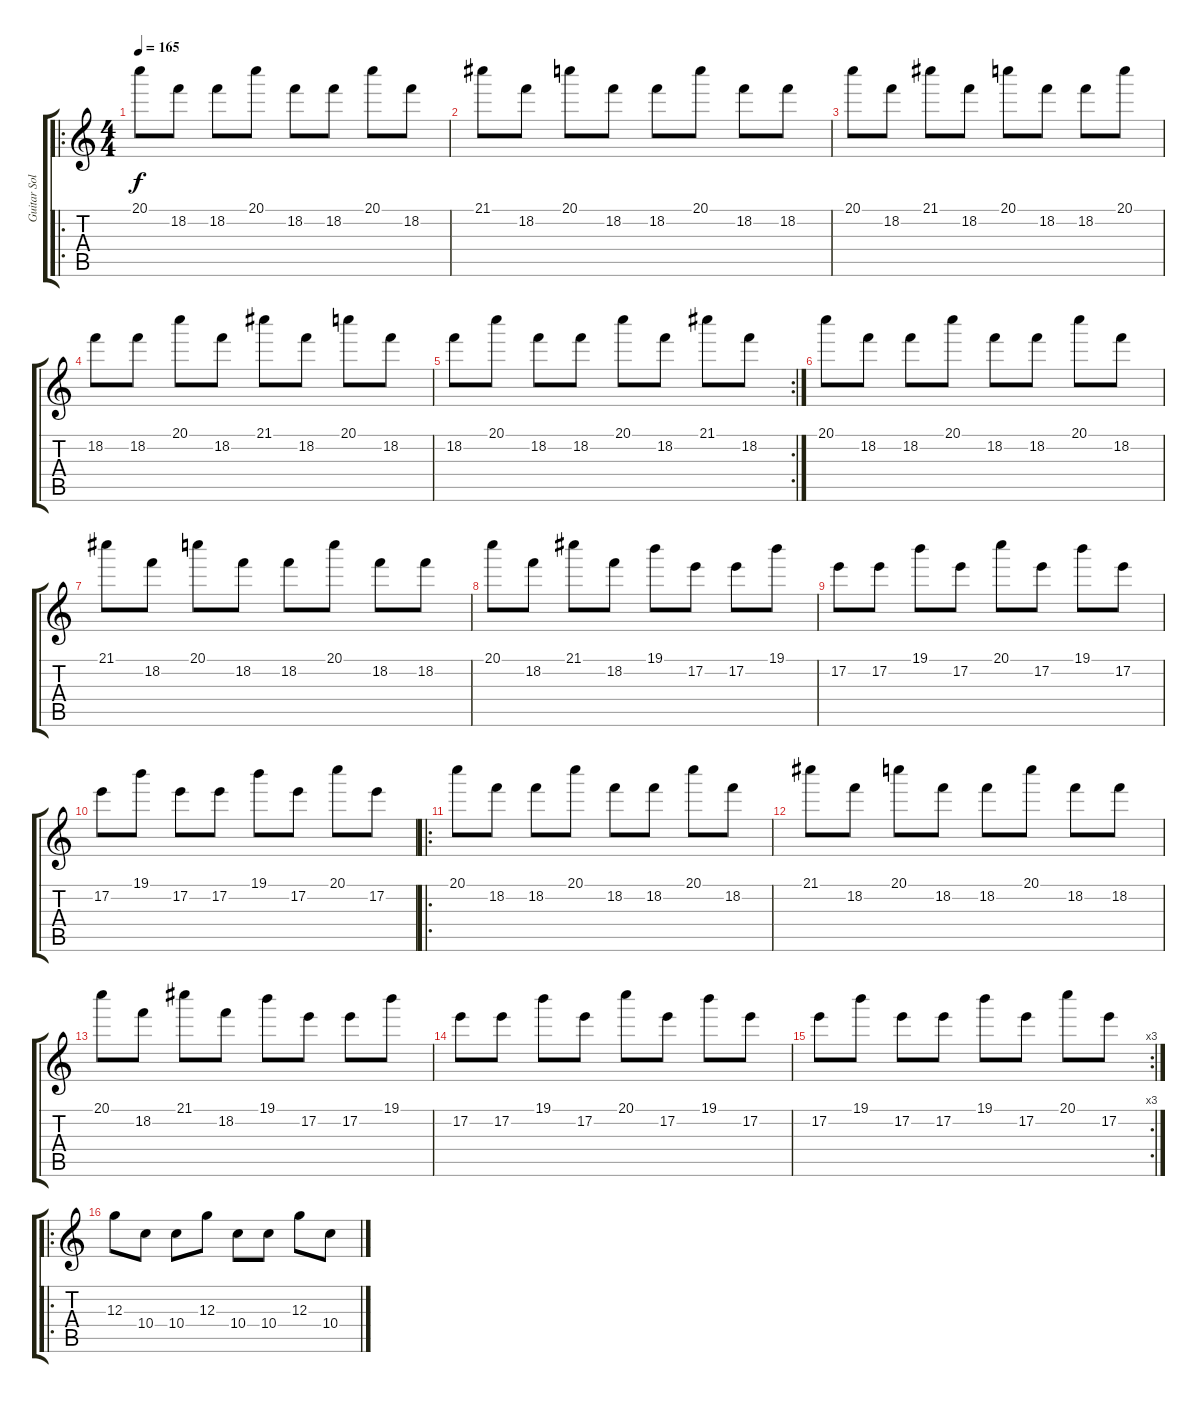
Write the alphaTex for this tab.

\track ("Guitar Solo (Overdub)" "Guitar Sol") {instrument overdrivenguitar}
\staff {score tabs}
\tuning (E4 B3 G3 D3 A2 E2) {hide}
\ro
\ts (4 4)
\tempo 165
\clef g2
\ks c
20.1.8{dy f instrument overdrivenguitar} 18.2.8 18.2.8 20.1.8 18.2.8 18.2.8 20.1.8 18.2.8 |
21.1.8 18.2.8 20.1.8 18.2.8 18.2.8 20.1.8 18.2.8 18.2.8 |
20.1.8 18.2.8 21.1.8 18.2.8 20.1.8 18.2.8 18.2.8 20.1.8 |
18.2.8 18.2.8 20.1.8 18.2.8 21.1.8 18.2.8 20.1.8 18.2.8 |
\rc 2
18.2.8 20.1.8 18.2.8 18.2.8 20.1.8 18.2.8 21.1.8 18.2.8 |
20.1.8 18.2.8 18.2.8 20.1.8 18.2.8 18.2.8 20.1.8 18.2.8 |
21.1.8 18.2.8 20.1.8 18.2.8 18.2.8 20.1.8 18.2.8 18.2.8 |
20.1.8 18.2.8 21.1.8 18.2.8 19.1.8 17.2.8 17.2.8 19.1.8 |
17.2.8 17.2.8 19.1.8 17.2.8 20.1.8 17.2.8 19.1.8 17.2.8 |
17.2.8 19.1.8 17.2.8 17.2.8 19.1.8 17.2.8 20.1.8 17.2.8 |
\ro
20.1.8 18.2.8 18.2.8 20.1.8 18.2.8 18.2.8 20.1.8 18.2.8 |
21.1.8 18.2.8 20.1.8 18.2.8 18.2.8 20.1.8 18.2.8 18.2.8 |
20.1.8 18.2.8 21.1.8 18.2.8 19.1.8 17.2.8 17.2.8 19.1.8 |
17.2.8 17.2.8 19.1.8 17.2.8 20.1.8 17.2.8 19.1.8 17.2.8 |
\rc 3
17.2.8 19.1.8 17.2.8 17.2.8 19.1.8 17.2.8 20.1.8 17.2.8 |
\ro
12.3.8{volume 16} 10.4.8 10.4.8 12.3.8 10.4.8 10.4.8 12.3.8 10.4.8
